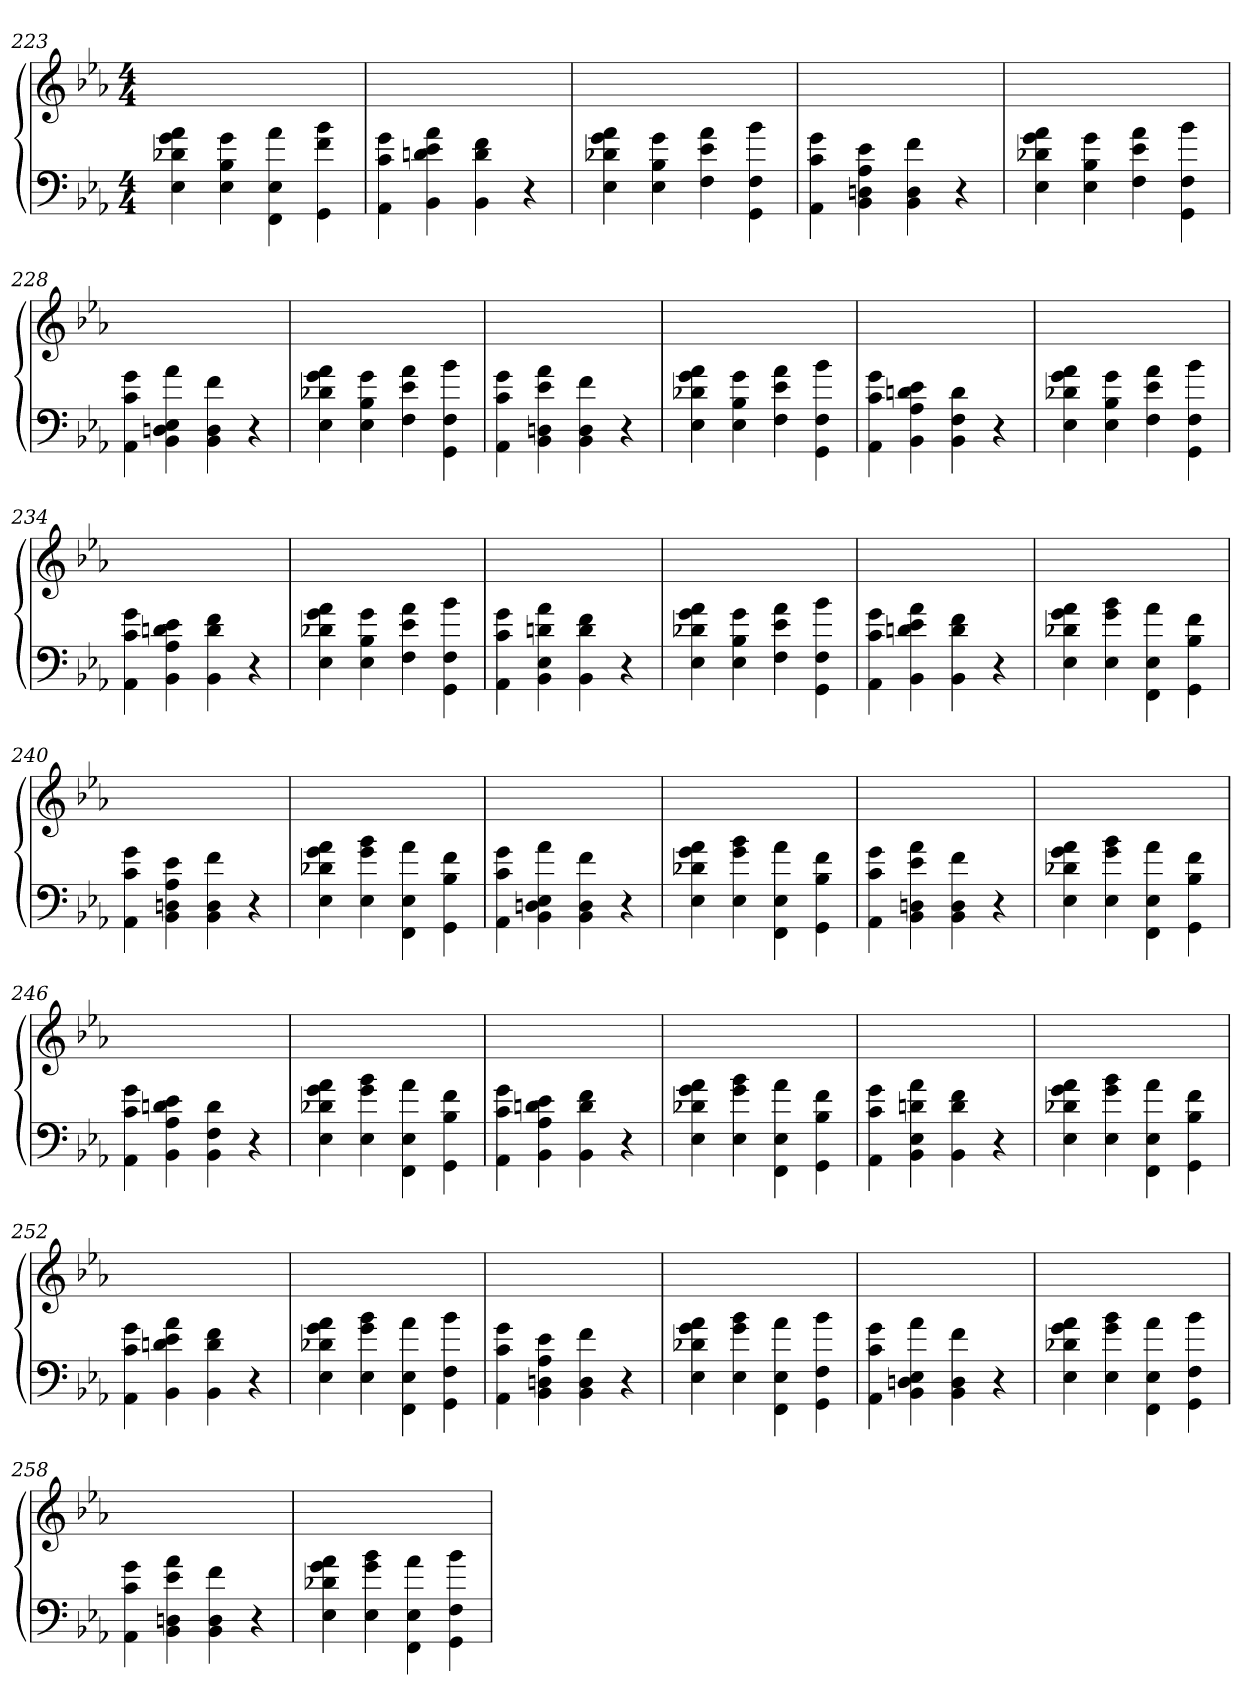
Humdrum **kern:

**kern	**kern
*part2	*part1
*staff2	*staff1
*clefF4	*clefG2
*k[b-e-a-]	*k[b-e-a-]
*E-:	*E-:
*M4/4	*M4/4
=223	=223
4E- 4d-X 4g 4a-	1ryy
4E- 4B- 4g	.
4FF 4E- 4a-	.
4GG 4f 4b-	.
=224	=224
4AA- 4c 4g	1ryy
4BB- 4dn 4e- 4a-	.
4BB- 4d 4f	.
4r	.
=225	=225
4E- 4d-X 4g 4a-	1ryy
4E- 4B- 4g	.
4F 4e- 4a-	.
4GG 4F 4b-	.
=226	=226
4AA- 4c 4g	1ryy
4BB- 4Dn 4A- 4e-	.
4BB- 4D 4f	.
4r	.
=227	=227
4E- 4d-X 4g 4a-	1ryy
4E- 4B- 4g	.
4F 4e- 4a-	.
4GG 4F 4b-	.
=228	=228
4AA- 4c 4g	1ryy
4BB- 4Dn 4E- 4a-	.
4BB- 4D 4f	.
4r	.
=229	=229
4E- 4d-X 4g 4a-	1ryy
4E- 4B- 4g	.
4F 4e- 4a-	.
4GG 4F 4b-	.
=230	=230
4AA- 4c 4g	1ryy
4BB- 4Dn 4e- 4a-	.
4BB- 4D 4f	.
4r	.
=231	=231
4E- 4d-X 4g 4a-	1ryy
4E- 4B- 4g	.
4F 4e- 4a-	.
4GG 4F 4b-	.
=232	=232
4AA- 4c 4g	1ryy
4BB- 4A- 4dn 4e-	.
4BB- 4F 4d	.
4r	.
=233	=233
4E- 4d-X 4g 4a-	1ryy
4E- 4B- 4g	.
4F 4e- 4a-	.
4GG 4F 4b-	.
=234	=234
4AA- 4c 4g	1ryy
4BB- 4A- 4dn 4e-	.
4BB- 4d 4f	.
4r	.
=235	=235
4E- 4d-X 4g 4a-	1ryy
4E- 4B- 4g	.
4F 4e- 4a-	.
4GG 4F 4b-	.
=236	=236
4AA- 4c 4g	1ryy
4BB- 4E- 4dn 4a-	.
4BB- 4d 4f	.
4r	.
=237	=237
4E- 4d-X 4g 4a-	1ryy
4E- 4B- 4g	.
4F 4e- 4a-	.
4GG 4F 4b-	.
=238	=238
4AA- 4c 4g	1ryy
4BB- 4dn 4e- 4a-	.
4BB- 4d 4f	.
4r	.
=239	=239
4E- 4d-X 4g 4a-	1ryy
4E- 4g 4b-	.
4FF 4E- 4a-	.
4GG 4B- 4f	.
=240	=240
4AA- 4c 4g	1ryy
4BB- 4Dn 4A- 4e-	.
4BB- 4D 4f	.
4r	.
=241	=241
4E- 4d-X 4g 4a-	1ryy
4E- 4g 4b-	.
4FF 4E- 4a-	.
4GG 4B- 4f	.
=242	=242
4AA- 4c 4g	1ryy
4BB- 4Dn 4E- 4a-	.
4BB- 4D 4f	.
4r	.
=243	=243
4E- 4d-X 4g 4a-	1ryy
4E- 4g 4b-	.
4FF 4E- 4a-	.
4GG 4B- 4f	.
=244	=244
4AA- 4c 4g	1ryy
4BB- 4Dn 4e- 4a-	.
4BB- 4D 4f	.
4r	.
=245	=245
4E- 4d-X 4g 4a-	1ryy
4E- 4g 4b-	.
4FF 4E- 4a-	.
4GG 4B- 4f	.
=246	=246
4AA- 4c 4g	1ryy
4BB- 4A- 4dn 4e-	.
4BB- 4F 4d	.
4r	.
=247	=247
4E- 4d-X 4g 4a-	1ryy
4E- 4g 4b-	.
4FF 4E- 4a-	.
4GG 4B- 4f	.
=248	=248
4AA- 4c 4g	1ryy
4BB- 4A- 4dn 4e-	.
4BB- 4d 4f	.
4r	.
=249	=249
4E- 4d-X 4g 4a-	1ryy
4E- 4g 4b-	.
4FF 4E- 4a-	.
4GG 4B- 4f	.
=250	=250
4AA- 4c 4g	1ryy
4BB- 4E- 4dn 4a-	.
4BB- 4d 4f	.
4r	.
=251	=251
4E- 4d-X 4g 4a-	1ryy
4E- 4g 4b-	.
4FF 4E- 4a-	.
4GG 4B- 4f	.
=252	=252
4AA- 4c 4g	1ryy
4BB- 4dn 4e- 4a-	.
4BB- 4d 4f	.
4r	.
=253	=253
4E- 4d-X 4g 4a-	1ryy
4E- 4g 4b-	.
4FF 4E- 4a-	.
4GG 4F 4b-	.
=254	=254
4AA- 4c 4g	1ryy
4BB- 4Dn 4A- 4e-	.
4BB- 4D 4f	.
4r	.
=255	=255
4E- 4d-X 4g 4a-	1ryy
4E- 4g 4b-	.
4FF 4E- 4a-	.
4GG 4F 4b-	.
=256	=256
4AA- 4c 4g	1ryy
4BB- 4Dn 4E- 4a-	.
4BB- 4D 4f	.
4r	.
=257	=257
4E- 4d-X 4g 4a-	1ryy
4E- 4g 4b-	.
4FF 4E- 4a-	.
4GG 4F 4b-	.
=258	=258
4AA- 4c 4g	1ryy
4BB- 4Dn 4e- 4a-	.
4BB- 4D 4f	.
4r	.
=259	=259
4E- 4d-X 4g 4a-	1ryy
4E- 4g 4b-	.
4FF 4E- 4a-	.
4GG 4F 4b-	.
=	=
*-	*-
